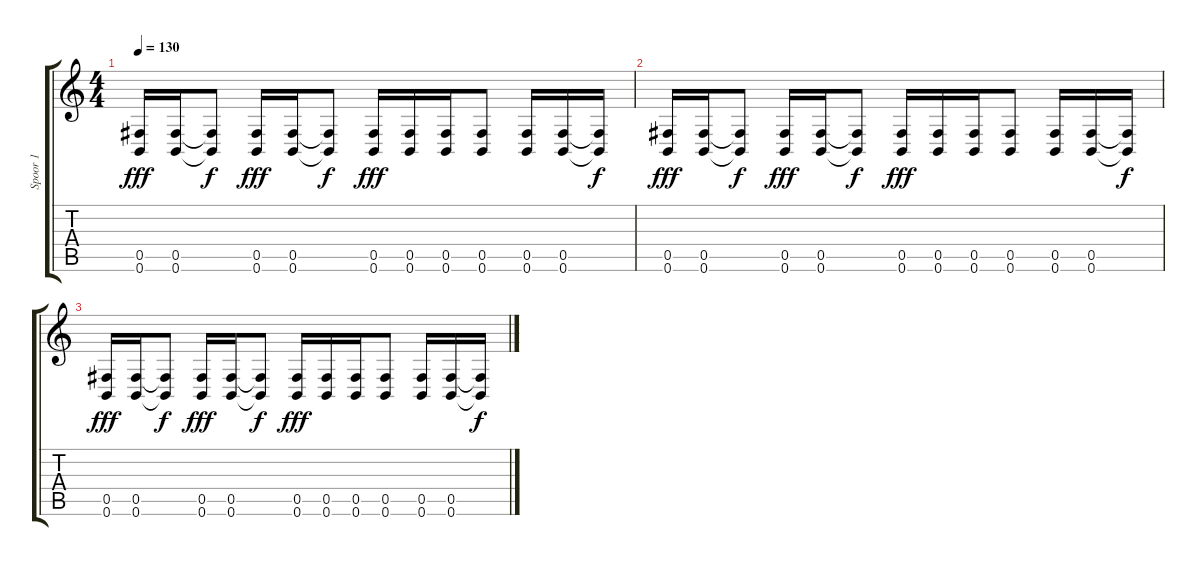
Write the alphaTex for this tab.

\track ("Spoor 1" "Spoor 1") {instrument distortionguitar}
\staff {score tabs}
\tuning (Db4 Ab3 E3 B2 Gb2 B1) {hide}
\ts (4 4)
\tempo 130
\clef g2
\ks c
(0.5 0.6).16{dy fff} (0.5 0.6).16 (0.5{t} 0.6{t}).8{dy f} (0.5 0.6).16{dy fff} (0.5 0.6).16 (0.5{t} 0.6{t}).8{dy f} (0.5 0.6).16{dy fff} (0.5 0.6).16 (0.5 0.6).16 (0.5 0.6).8 (0.5 0.6).16 (0.5 0.6).16 (0.5{t} 0.6{t}).16{dy f} |
(0.5 0.6).16{dy fff} (0.5 0.6).16 (0.5{t} 0.6{t}).8{dy f} (0.5 0.6).16{dy fff} (0.5 0.6).16 (0.5{t} 0.6{t}).8{dy f} (0.5 0.6).16{dy fff} (0.5 0.6).16 (0.5 0.6).16 (0.5 0.6).8 (0.5 0.6).16 (0.5 0.6).16 (0.5{t} 0.6{t}).16{dy f} |
(0.5 0.6).16{dy fff} (0.5 0.6).16 (0.5{t} 0.6{t}).8{dy f} (0.5 0.6).16{dy fff} (0.5 0.6).16 (0.5{t} 0.6{t}).8{dy f} (0.5 0.6).16{dy fff} (0.5 0.6).16 (0.5 0.6).16 (0.5 0.6).8 (0.5 0.6).16 (0.5 0.6).16 (0.5{t} 0.6{t}).16{dy f}
